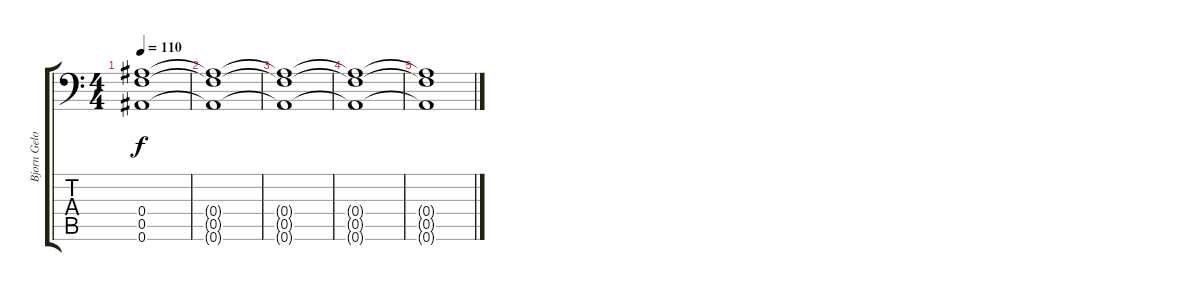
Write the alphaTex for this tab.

\track ("Bjorn Gelotte" "Bjorn Gelo") {instrument distortionguitar}
\staff {score tabs}
\tuning (C4 G3 Eb3 Bb2 F2 Bb1) {hide}
\ts (4 4)
\tempo 110
\clef f4
\ks c
(0.4 0.5 0.6).1{dy f} |
(0.4{t} 0.5{t} 0.6{t}).1 |
(0.4{t} 0.5{t} 0.6{t}).1 |
(0.4{t} 0.5{t} 0.6{t}).1 |
(0.4{t} 0.5{t} 0.6{t}).1
